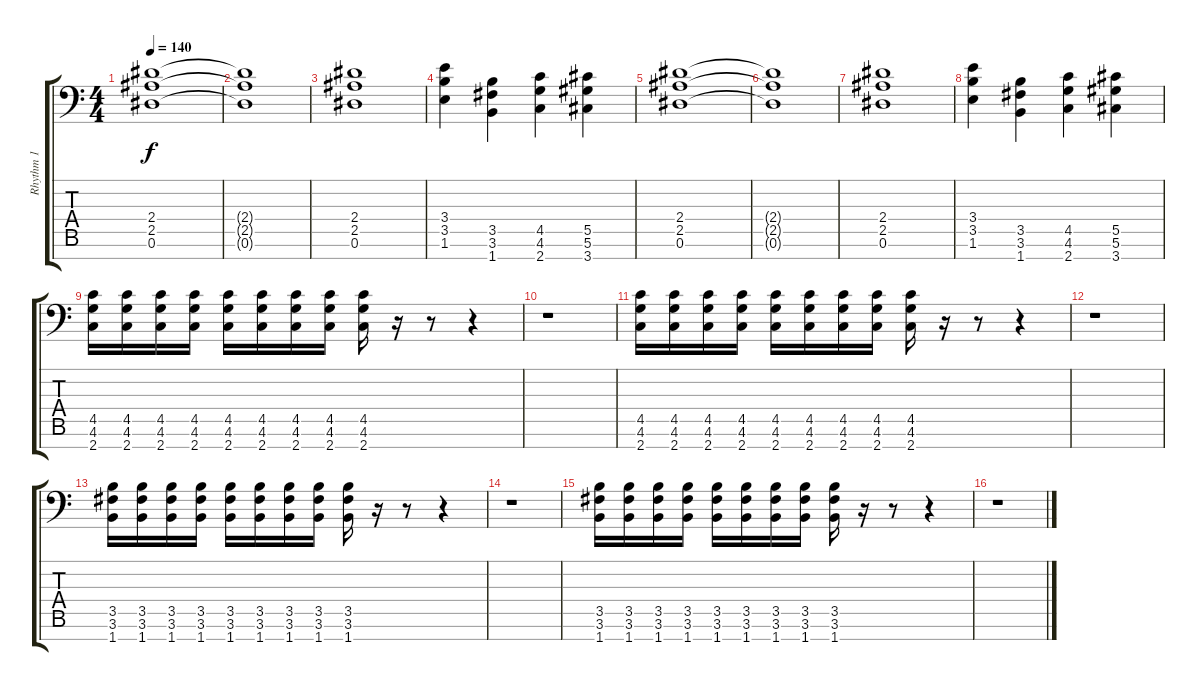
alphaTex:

\track ("Rhythm 1" "Rhythm 1") {instrument overdrivenguitar}
\staff {score tabs}
\tuning (Eb4 Bb3 Gb3 Db3 Ab2 Eb2 Bb1) {hide}
\ts (4 4)
\tempo 140
\clef f4
\ks c
(2.4 2.5 0.6).1{dy f} |
(2.4{t} 2.5{t} 0.6{t}).1 |
(2.4 2.5 0.6).1 |
(3.4 3.5 1.6).4 (3.5 3.6 1.7).4 (4.5 4.6 2.7).4 (5.5 5.6 3.7).4 |
(2.4 2.5 0.6).1 |
(2.4{t} 2.5{t} 0.6{t}).1 |
(2.4 2.5 0.6).1 |
(3.4 3.5 1.6).4 (3.5 3.6 1.7).4 (4.5 4.6 2.7).4 (5.5 5.6 3.7).4 |
(4.5 4.6 2.7).16 (4.5 4.6 2.7).16 (4.5 4.6 2.7).16 (4.5 4.6 2.7).16 (4.5 4.6 2.7).16 (4.5 4.6 2.7).16 (4.5 4.6 2.7).16 (4.5 4.6 2.7).16 (4.5 4.6 2.7).16 r.16 r.8 r.4 |
r.1 |
(4.5 4.6 2.7).16 (4.5 4.6 2.7).16 (4.5 4.6 2.7).16 (4.5 4.6 2.7).16 (4.5 4.6 2.7).16 (4.5 4.6 2.7).16 (4.5 4.6 2.7).16 (4.5 4.6 2.7).16 (4.5 4.6 2.7).16 r.16 r.8 r.4 |
r.1 |
(3.5 3.6 1.7).16 (3.5 3.6 1.7).16 (3.5 3.6 1.7).16 (3.5 3.6 1.7).16 (3.5 3.6 1.7).16 (3.5 3.6 1.7).16 (3.5 3.6 1.7).16 (3.5 3.6 1.7).16 (3.5 3.6 1.7).16 r.16 r.8 r.4 |
r.1 |
(3.5 3.6 1.7).16 (3.5 3.6 1.7).16 (3.5 3.6 1.7).16 (3.5 3.6 1.7).16 (3.5 3.6 1.7).16 (3.5 3.6 1.7).16 (3.5 3.6 1.7).16 (3.5 3.6 1.7).16 (3.5 3.6 1.7).16 r.16 r.8 r.4 |
r.1
